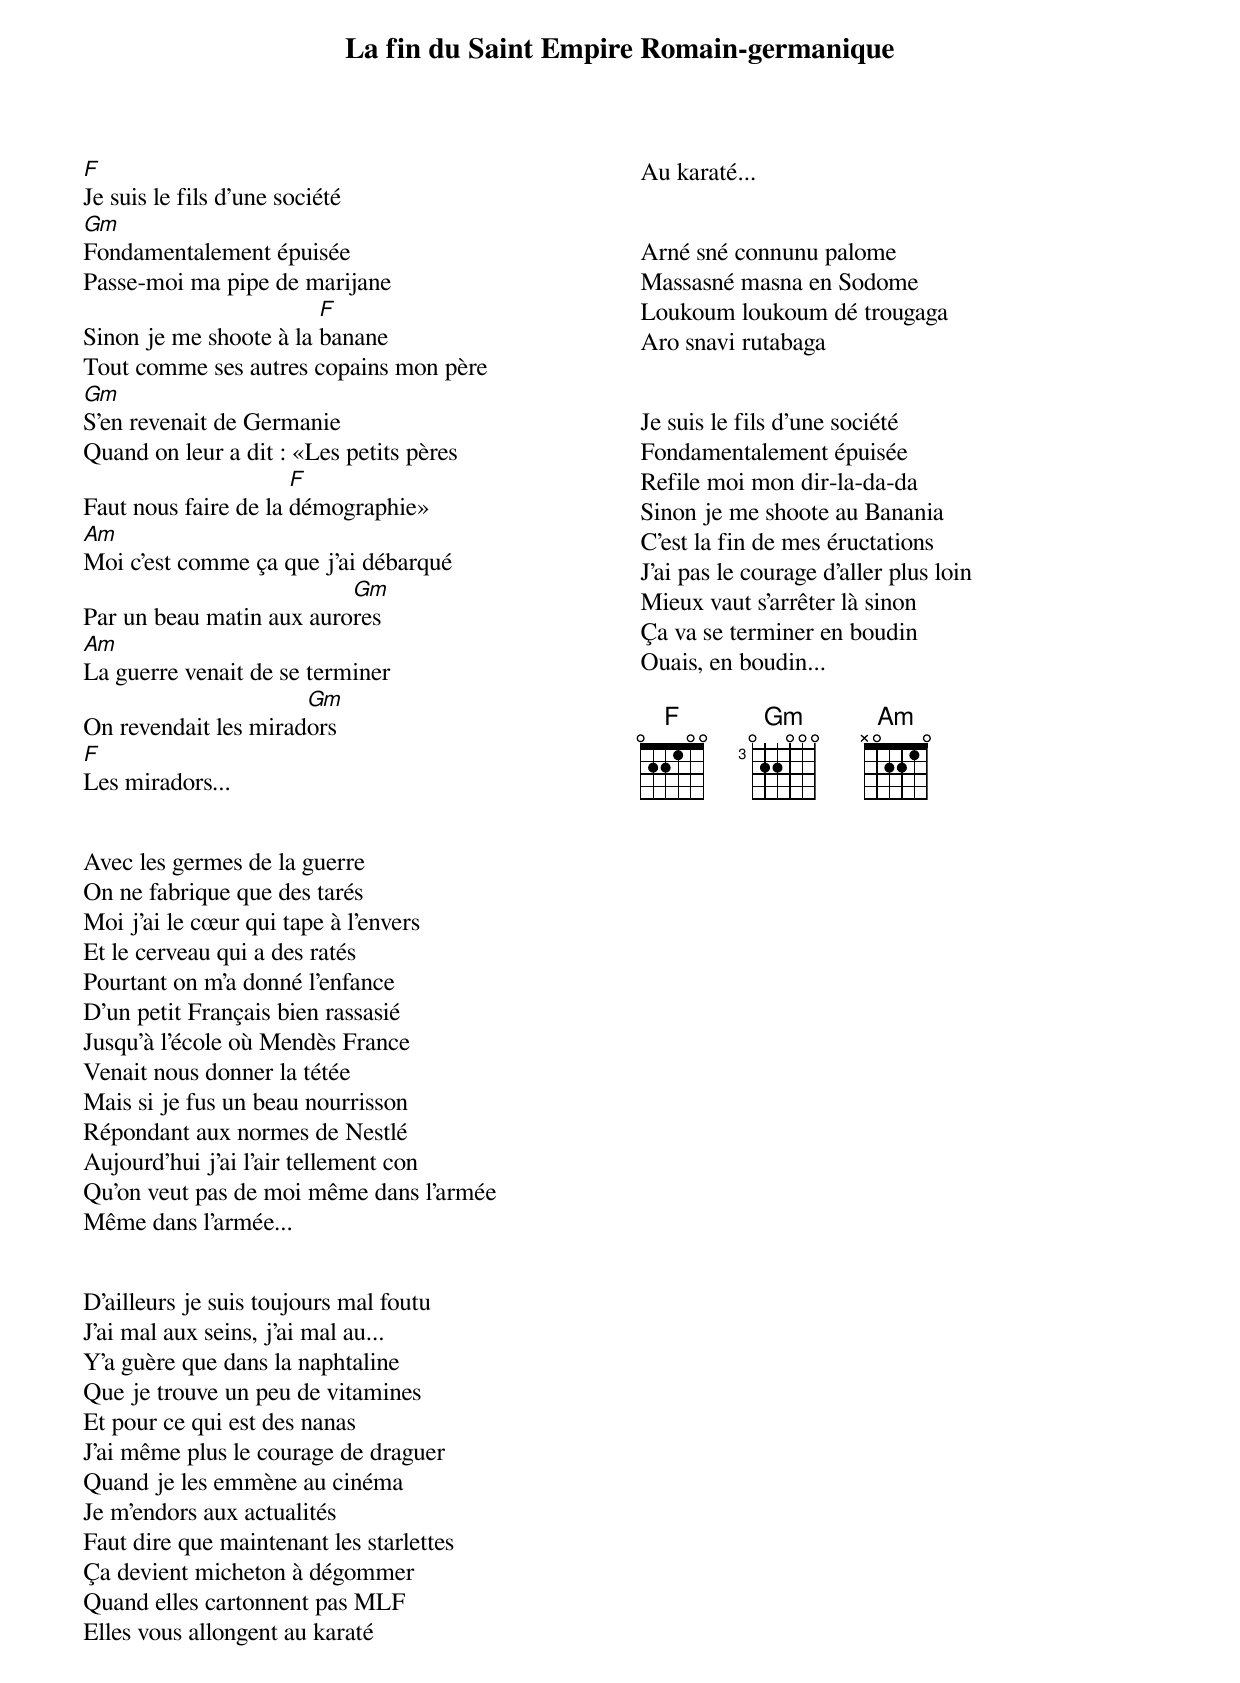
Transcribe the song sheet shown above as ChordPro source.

{title: La fin du Saint Empire Romain-germanique}
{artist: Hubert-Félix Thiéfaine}
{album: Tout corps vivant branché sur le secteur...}
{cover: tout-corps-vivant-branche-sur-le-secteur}
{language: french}
{columns: 2}
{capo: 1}
{define: F base-fret 1 frets 0 2 2 1 0 0}
{define: G# base-fret 4 frets 0 2 2 1 0 0}
{define: F# base-fret 2 frets 0 2 2 1 0 0}
{define: G base-fret 3 frets 0 2 2 1 0 0}
{define: Gm base-fret 3 frets 0 2 2 0 0 0}
{define: Am frets X 0 2 2 1 0}

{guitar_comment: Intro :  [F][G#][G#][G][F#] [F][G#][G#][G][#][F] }


[F]Je suis le fils d'une société
[Gm]Fondamentalement épuisée
Passe-moi ma pipe de marijane
Sinon je me shoote à la [F]banane
Tout comme ses autres copains mon père
[Gm]S'en revenait de Germanie
Quand on leur a dit : «Les petits pères
Faut nous faire de la [F]démographie»
[Am]Moi c'est comme ça que j'ai débarqué
Par un beau matin aux auro[Gm]res
[Am]La guerre venait de se terminer
On revendait les mirad[Gm]ors
[F]Les miradors...


Avec les germes de la guerre
On ne fabrique que des tarés
Moi j'ai le cœur qui tape à l'envers
Et le cerveau qui a des ratés
Pourtant on m'a donné l'enfance
D'un petit Français bien rassasié
Jusqu'à l'école où Mendès France
Venait nous donner la tétée
Mais si je fus un beau nourrisson
Répondant aux normes de Nestlé
Aujourd'hui j'ai l'air tellement con
Qu'on veut pas de moi même dans l'armée
Même dans l'armée...


D'ailleurs je suis toujours mal foutu
J'ai mal aux seins, j'ai mal au...
Y'a guère que dans la naphtaline
Que je trouve un peu de vitamines
Et pour ce qui est des nanas
J'ai même plus le courage de draguer
Quand je les emmène au cinéma
Je m'endors aux actualités
Faut dire que maintenant les starlettes
Ça devient micheton à dégommer
Quand elles cartonnent pas MLF
Elles vous allongent au karaté
Au karaté...


Arné sné connunu palome
Massasné masna en Sodome
Loukoum loukoum dé trougaga
Aro snavi rutabaga


Je suis le fils d'une société
Fondamentalement épuisée
Refile moi mon dir-la-da-da
Sinon je me shoote au Banania
C'est la fin de mes éructations
J'ai pas le courage d'aller plus loin
Mieux vaut s'arrêter là sinon
Ça va se terminer en boudin
Ouais, en boudin...

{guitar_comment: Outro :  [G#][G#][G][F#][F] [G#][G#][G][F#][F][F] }
